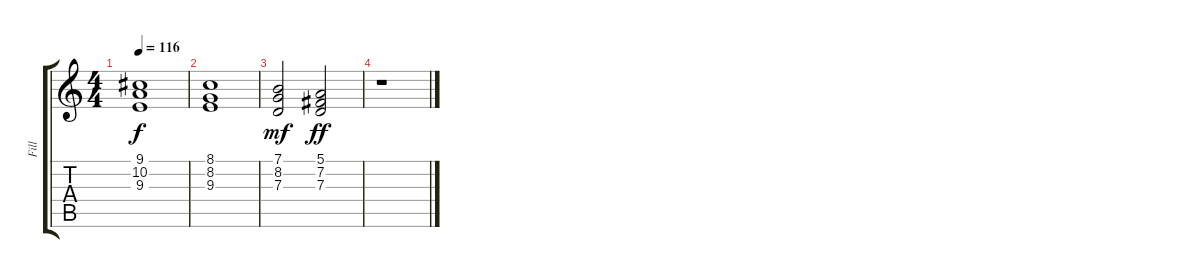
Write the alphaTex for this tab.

\track ("Fill" "Fill") {instrument pad3polysynth}
\staff {score tabs}
\tuning (E4 B3 G3 D3 A2 E2) {hide}
\ts (4 4)
\tempo 116
\clef g2
\ks c
(9.1{t} 10.2{t} 9.3{t}).1{dy f} |
(8.1 8.2 9.3).1 |
(7.1 8.2 7.3).2{dy mf} (5.1 7.2 7.3).2{dy ff} |
r.1
